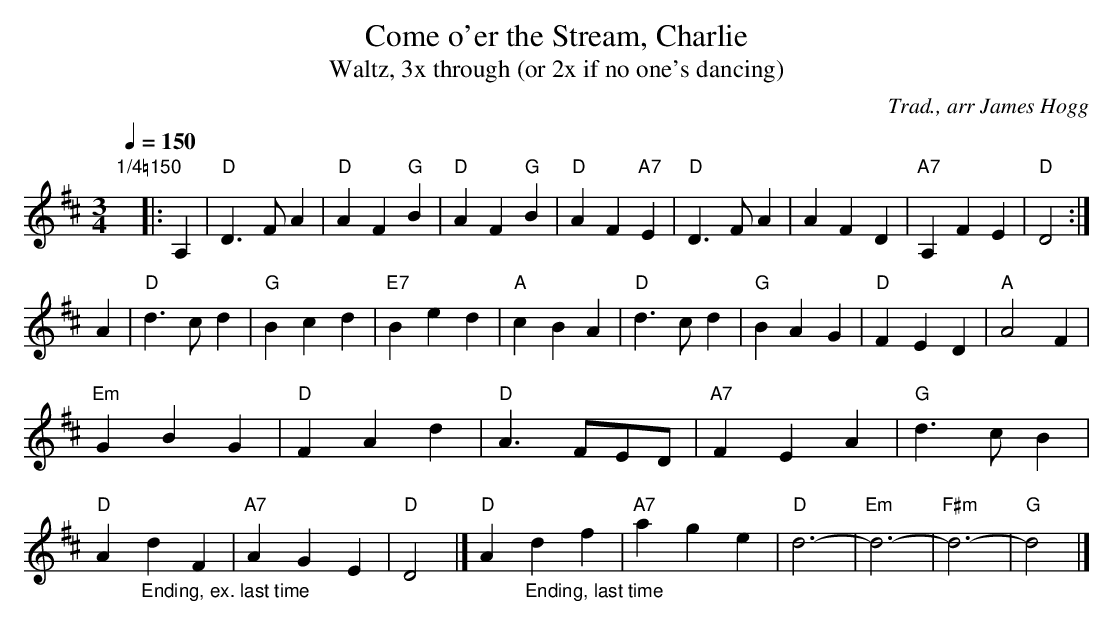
X:1
T:Come o'er the Stream, Charlie
T:Waltz, 3x through (or 2x if no one's dancing)
C:Trad., arr James Hogg
M:3/4
Q:1/4=150
L:1/4
K:D
"1/4=150"y|: A,| "D"D>FA | "D"AF"G"B | "D"AF"G"B | "D"AF"A7"E | "D"D>FA | AFD | "A7"A,FE | "D"D2 :|
A| "D"d>cd | "G"Bcd | "E7"Bed | "A"cBA | "D"d>cd | "G"BAG | "D"FED | "A"A2 F |
"Em"GBG | "D"FAd |"D"A>FE/D/ | "A7"FEA | "G"d>cB |
"D"A"_Ending, ex. last time" dF | "A7"AGE | "D"D2 |]"D"A"_Ending, last time"df|"A7" age|"D"d3-|"Em"d3-|"F#m"d3-|"G"d2|]
